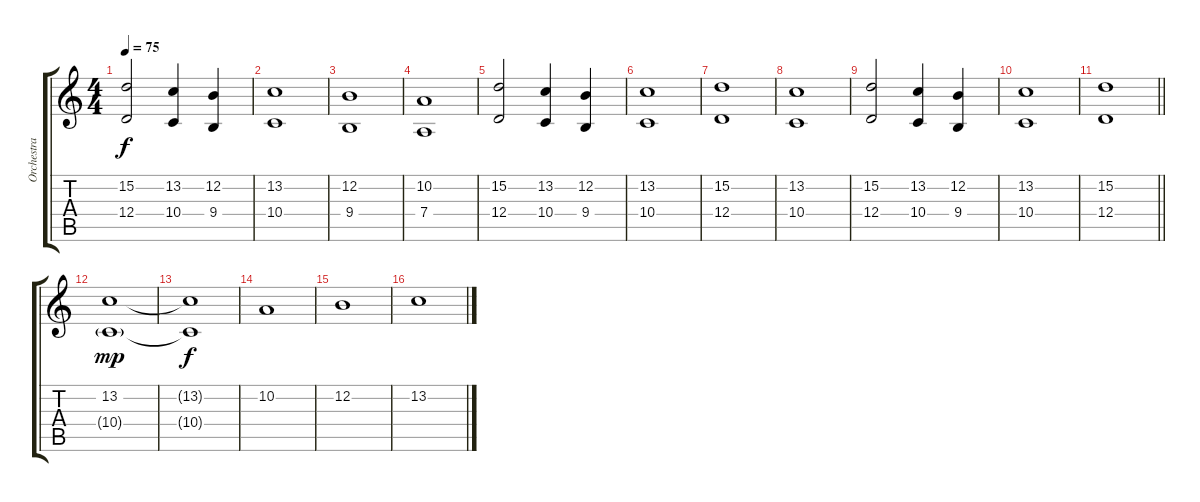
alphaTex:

\track ("Orchestra" "Orchestra") {instrument stringensemble1}
\staff {score tabs}
\tuning (E4 B3 G3 D3 A2 E2) {hide}
\ts (4 4)
\tempo 75
\clef g2
\ks c
(15.2 12.4).2{dy f} (13.2 10.4).4 (12.2 9.4).4 |
(13.2 10.4).1 |
(12.2 9.4).1 |
(10.2 7.4).1 |
(15.2 12.4).2 (13.2 10.4).4 (12.2 9.4).4 |
(13.2 10.4).1 |
(15.2 12.4).1 |
(13.2 10.4).1 |
(15.2 12.4).2 (13.2 10.4).4 (12.2 9.4).4 |
(13.2 10.4).1 |
\barLineRight lightlight
(15.2 12.4).1 |
\section ("" "")
(13.2 10.4{g}).1{dy mp volume 3} |
(13.2{t} 10.4{t}).1{dy f} |
10.2.1{volume 4} |
12.2.1 |
13.2.1
